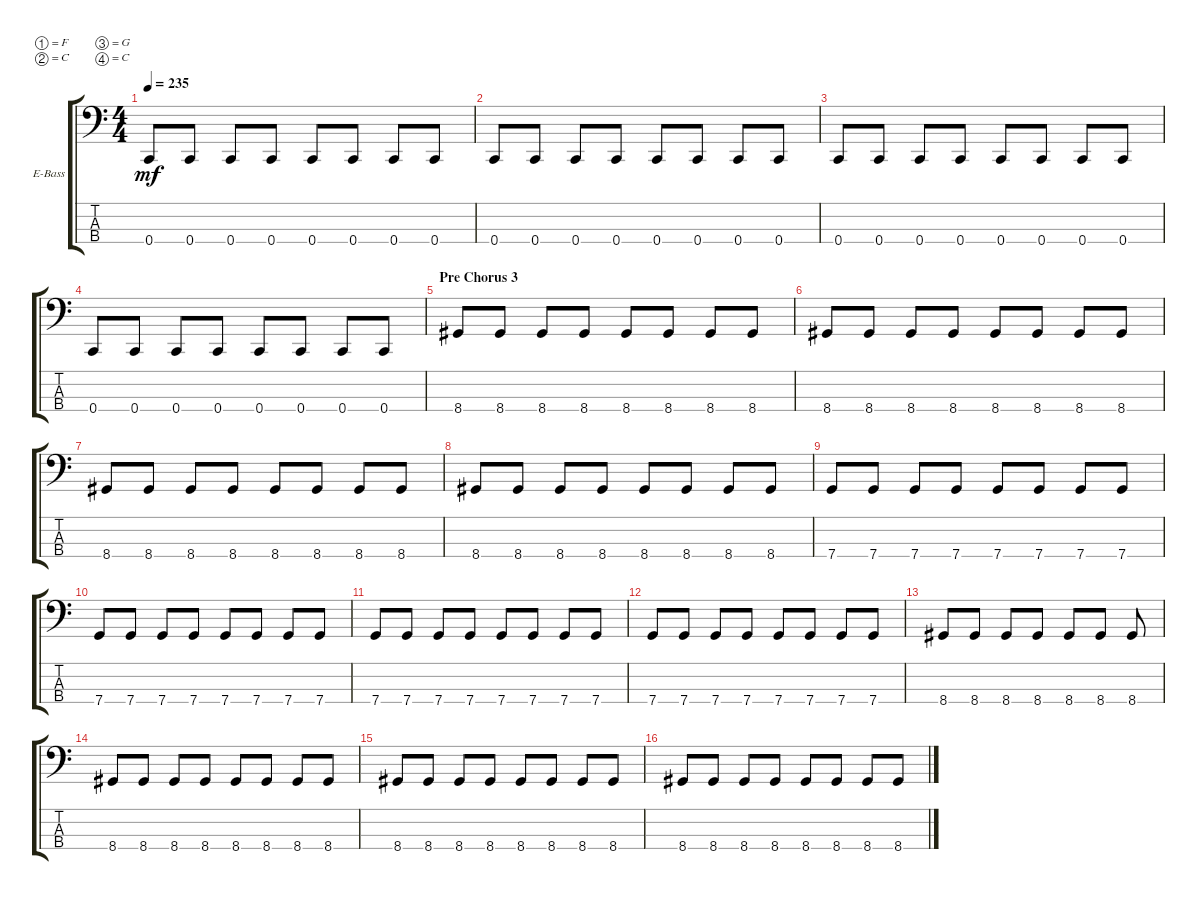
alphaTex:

\defaultSystemsLayout 4
\bracketExtendMode groupsimilarinstruments
\firstSystemTrackNameOrientation horizontal
\otherSystemsTrackNameOrientation horizontal
\track ("Electric Bass" "E-Bass") {instrument electricbassfinger}
\staff {score tabs}
\tuning (F2 C2 G1 C1)
\ts (4 4)
\tempo 235
\clef f4
\scale
0.333333
\ks c
0.4.8{dy mf} 0.4.8 0.4.8 0.4.8 0.4.8 0.4.8 0.4.8 0.4.8 |
\scale
0.333333 0.4.8 0.4.8 0.4.8 0.4.8 0.4.8 0.4.8 0.4.8 0.4.8 |
\scale
0.333333 0.4.8 0.4.8 0.4.8 0.4.8 0.4.8 0.4.8 0.4.8 0.4.8 |
\scale
0.333333 0.4.8 0.4.8 0.4.8 0.4.8 0.4.8 0.4.8 0.4.8 0.4.8 |
\section ("" "Pre Chorus 3")
\scale
0.333333 8.4.8 8.4.8 8.4.8 8.4.8 8.4.8 8.4.8 8.4.8 8.4.8 |
\scale
0.333333 8.4.8 8.4.8 8.4.8 8.4.8 8.4.8 8.4.8 8.4.8 8.4.8 |
\scale
0.333333 8.4.8 8.4.8 8.4.8 8.4.8 8.4.8 8.4.8 8.4.8 8.4.8 |
\scale
0.333333 8.4.8 8.4.8 8.4.8 8.4.8 8.4.8 8.4.8 8.4.8 8.4.8 |
\scale
0.333333 7.4.8 7.4.8 7.4.8 7.4.8 7.4.8 7.4.8 7.4.8 7.4.8 |
\scale
0.333333 7.4.8 7.4.8 7.4.8 7.4.8 7.4.8 7.4.8 7.4.8 7.4.8 |
\scale
0.333333 7.4.8 7.4.8 7.4.8 7.4.8 7.4.8 7.4.8 7.4.8 7.4.8 |
\scale
0.333333 7.4.8 7.4.8 7.4.8 7.4.8 7.4.8 7.4.8 7.4.8 7.4.8 |
\scale
0.333333 8.4.8 8.4.8 8.4.8 8.4.8 8.4.8 8.4.8 8.4.8 |
\scale
0.333333 8.4.8 8.4.8 8.4.8 8.4.8 8.4.8 8.4.8 8.4.8 8.4.8 |
\scale
0.333333 8.4.8 8.4.8 8.4.8 8.4.8 8.4.8 8.4.8 8.4.8 8.4.8 |
\scale
0.333333 8.4.8 8.4.8 8.4.8 8.4.8 8.4.8 8.4.8 8.4.8 8.4.8
